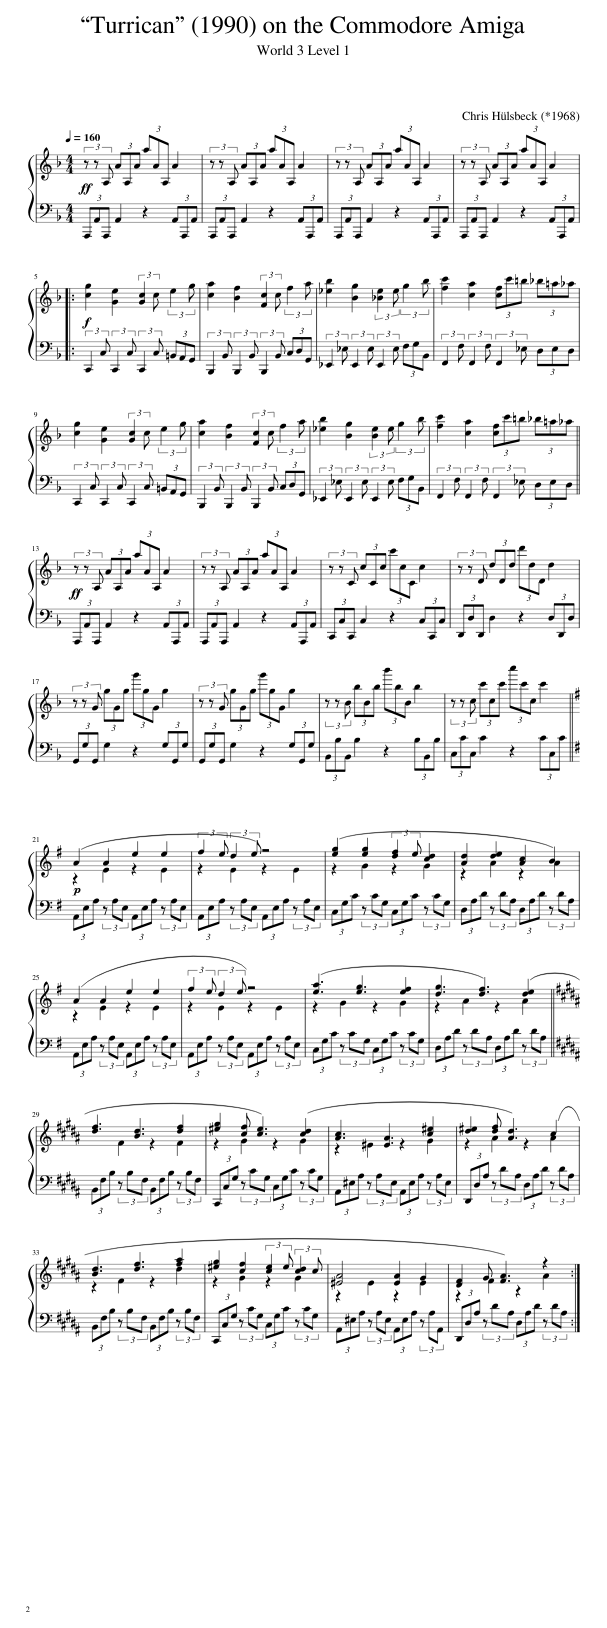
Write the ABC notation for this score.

X:1
%%score { ( 1 3 ) | 2 }
L:1/8
Q:1/4=160
M:4/4
I:linebreak $
K:F
V:1 treble
V:3 treble
V:2 bass
V:1
!ff! (3z z A, (3AA,A (3aAA, A2 | (3z z A, (3AA,A (3aAA, A2 | (3z z A, (3AA,A (3aAA, A2 | (3z z A, (3AA,A (3aAA, A2 |:$!f! [cg]2 [Ge]2 (3:2:2[Gc]2 c (3:2:2e2 g | %5
 [ca]2 [Bf]2 (3:2:2[Fc]2 c (3:2:2f2 a | [_eb]2 [Bg]2 (3:2:2[_Be]2 e (3:2:2g2 b | [fc']2 [ca]2 (3[cf]c'=b (3_b=a_a |$ [cg]2 [Ge]2 (3:2:2[Gc]2 c (3:2:2e2 g | [ca]2 [Bf]2 (3:2:2[Fc]2 c (3:2:2f2 a | %10
 [_eb]2 [Bg]2 (3:2:2[Be]2 e (3:2:2g2 b | [fc']2 [ca]2 (3[cf]c'=b (3_b=a_a ||$!ff! (3z z A, (3AA,A (3aAA, A2 | (3z z A, (3AA,A (3aAA, A2 | (3z z C (3cCc (3c'cC c2 | %15
 (3z z D (3dDd (3d'dD d2 |$ (3z z G (3gGg (3g'gG g2 | (3z z G (3gGg (3g'gG g2 | (3z z B (3bBb (3b'bB b2 | (3z z c (3c'cc' (3c''c'c c'2 ||$ %20
[K:G]!p! (A2 A2 e2 e2 | (3:2:2f2 e (3:2:2d2 e) z4 | ([eg]2 [eg]2 (3:2:2[df]2 e [cd]2 | [Ad]2 [de]2 [Ac]2 B2) |$ (A2 A2 e2 e2 | %25
 (3:2:2f2 e (3:2:2d2 e) z4 | ([ea]3 [eg]3 [ef]2 | [dg]3 [df]3) ([de]2 ||$[K:B] [df]3 [Bd]3 [df]2 | [^eg]2 [cf] [ce]3) ([cd]2 | %30
 [Ac]3 [^EA]3 [c^e]2 | [d^e]2 [df] [Ad]3) (c2 |$ [Bd]3 [df]3 [fa]2 | [^eg]2 [cf]2 (3:2:2[ce]2 e (3:2:2[cd]2 c | [^EA]4 [EA]2 G2 | %35
 [DF]2 G [FA]3) z2 :| %36
V:2
 (3A,,,A,,A,,, A,,2 z2 (3A,,A,,,A,, | (3A,,,A,,A,,, A,,2 z2 (3A,,A,,,A,, | (3A,,,A,,A,,, A,,2 z2 (3A,,A,,,A,, | (3A,,,A,,A,,, A,,2 z2 (3A,,A,,,A,, |:$ (3:2:2C,,2 C, (3:2:2C,,2 C, (3:2:2C,,2 C, (3=B,,A,,G,, | %5
 (3:2:2B,,,2 B,, (3:2:2B,,,2 B,, (3:2:2B,,,2 B,, (3C,D,G,, | (3:2:2_E,,2 _E, (3:2:2E,,2 E, (3:2:2E,,2 E, (3F,G,B,, | (3:2:2F,,2 F, (3:2:2F,,2 F, (3:2:2F,,2 _E, (3D,E,D, |$ (3:2:2C,,2 C, (3:2:2C,,2 C, (3:2:2C,,2 C, (3=B,,A,,G,, | (3:2:2B,,,2 B,, (3:2:2B,,,2 B,, (3:2:2B,,,2 B,, (3C,D,G,, | %10
 (3:2:2_E,,2 _E, (3:2:2E,,2 E, (3:2:2E,,2 E, (3F,G,B,, | (3:2:2F,,2 F, (3:2:2F,,2 F, (3:2:2F,,2 _E, (3D,E,D, ||$ (3A,,,A,,A,,, A,,2 z2 (3A,,A,,,A,, | (3A,,,A,,A,,, A,,2 z2 (3A,,A,,,A,, | (3C,,C,C,, C,2 z2 (3C,C,,C, | %15
 (3D,,D,D,, D,2 z2 (3D,D,,D, |$ (3G,,G,G,, G,2 z2 (3G,G,,G, | (3G,,G,G,, G,2 z2 (3G,G,,G, | (3B,,B,B,, B,2 z2 (3B,B,,B, | (3C,CC, C2 z2 (3CC,C ||$ %20
[K:G] (3A,,E,A, (3z A,E, (3A,,E,A, (3z A,E, | (3A,,E,A, (3z A,E, (3A,,E,A, (3z A,E, | (3C,G,C (3z CG, (3C,G,C (3z CG, | (3D,A,D (3z DA, (3D,A,D (3z DA, |$ (3A,,E,A, (3z A,E, (3A,,E,A, (3z A,E, | %25
 (3A,,E,A, (3z A,E, (3A,,E,A, (3z A,E, | (3C,G,C (3z CG, (3C,G,C (3z CG, | (3D,A,D (3z DA, (3D,A,D (3z DA, ||$[K:B] (3B,,F,B, (3z B,F, (3B,,F,B, (3z B,F, | (3C,,C,G, (3z CG, (3C,G,C (3z CG, | %30
 (3A,,^E,A, (3z A,E, (3A,,E,A, (3z A,E, | (3D,,D,A, (3z DA, (3D,A,D (3z DA, |$ (3B,,F,B, (3z B,F, (3B,,F,B, (3z B,F, | (3C,,C,G, (3z CG, (3C,G,C (3z CG, | (3A,,^E,A, (3z A,E, (3A,,E,A, (3z A,A,, | %35
 (3D,,D,A, (3z DA, (3D,A,D (3z DA, :| %36
V:3
 x8 | x8 | x8 | x8 |:$ x8 | %5
 x8 | x8 | x8 |$ x8 | x8 | %10
 x8 | x8 ||$ x8 | x8 | x8 | %15
 x8 |$ x8 | x8 | x8 | x8 ||$ %20
[K:G] z2 E2 z2 E2 | z2 E2 z2 E2 | z2 G2 z2 G2 | z2 A2 z2 A2 |$ z2 E2 z2 E2 | %25
 z2 E2 z2 E2 | z2 G2 z2 G2 | z2 A2 z2 A2 ||$[K:B] x2 F2 z2 F2 | z2 G2 z2 G2 | %30
 z2 ^E2 z2 G2 | z2 A2 z2 A2 |$ z2 F2 z2 d2 | z2 G2 z2 G2 | z2 ^E2 z2 E2 | %35
 z2 F2 z2 A2 :| %36
